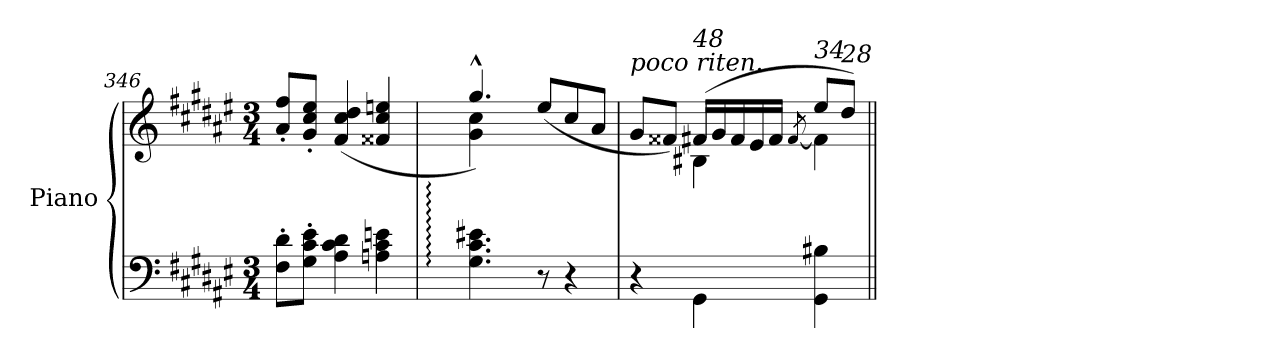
**kern	**kern
*part1	*part1
*staff2	*staff1
*I"Piano	*
*I'Pno	*
*clefF4	*clefG2
*k[f#c#g#d#a#e#]	*k[f#c#g#d#a#e#]
*M3/4	*M3/4
=346	=346
8F#\' 8d#\'L	8a#/' 8ff#/'L
8G#\' 8c#\' 8e#\'J	8g#/' 8cc#/' 8ee#/'J
4A#\ 4c#\ 4d#\	(>4f#/ 4cc#/ 4dd#/
4An\ 4c#\ 4en\	4f##X/ 4cc#/ 4een/
!!LO:LB:g=z
=347	=347
*^	*^
4.G#\: 4.c#\: 4.e#X\:	4.G#!yy: 4.c#!yy: 4.e#!yy: 4.g#!yy: 4.cc#!yy: 4.gg#!yy:	4.gg#^^/)	4g#\ 4cc#\
.	.	.	2ryy
8r	4.ryy	(8ee#/L	.
4r	.	8cc#/	.
.	.	8a#/J	.
*v	*v	*	*
=348	=348	=348
!	!LO:TX:a:i:t=poco riten.	!
4r	8g#/L	4ryy
.	8f##X/J)	.
*	*Xtuplet	*
!	!LO:TX:a:i:t=48	!
4GG#\	(20f#X/LL	4B#X:\
.	20g#/	.
.	20f#/	.
.	20e#/	.
.	20f#/JJ	.
.	.	[8qf#/
!	!LO:TX:a:i:t=34	!
4GG#\ 4B#X\	8ee#/L	4f#\]
!	!LO:TX:a:i:t=28	!
.	8dd#/J)	.
*	*v	*v
=||	=||
*-	*-
